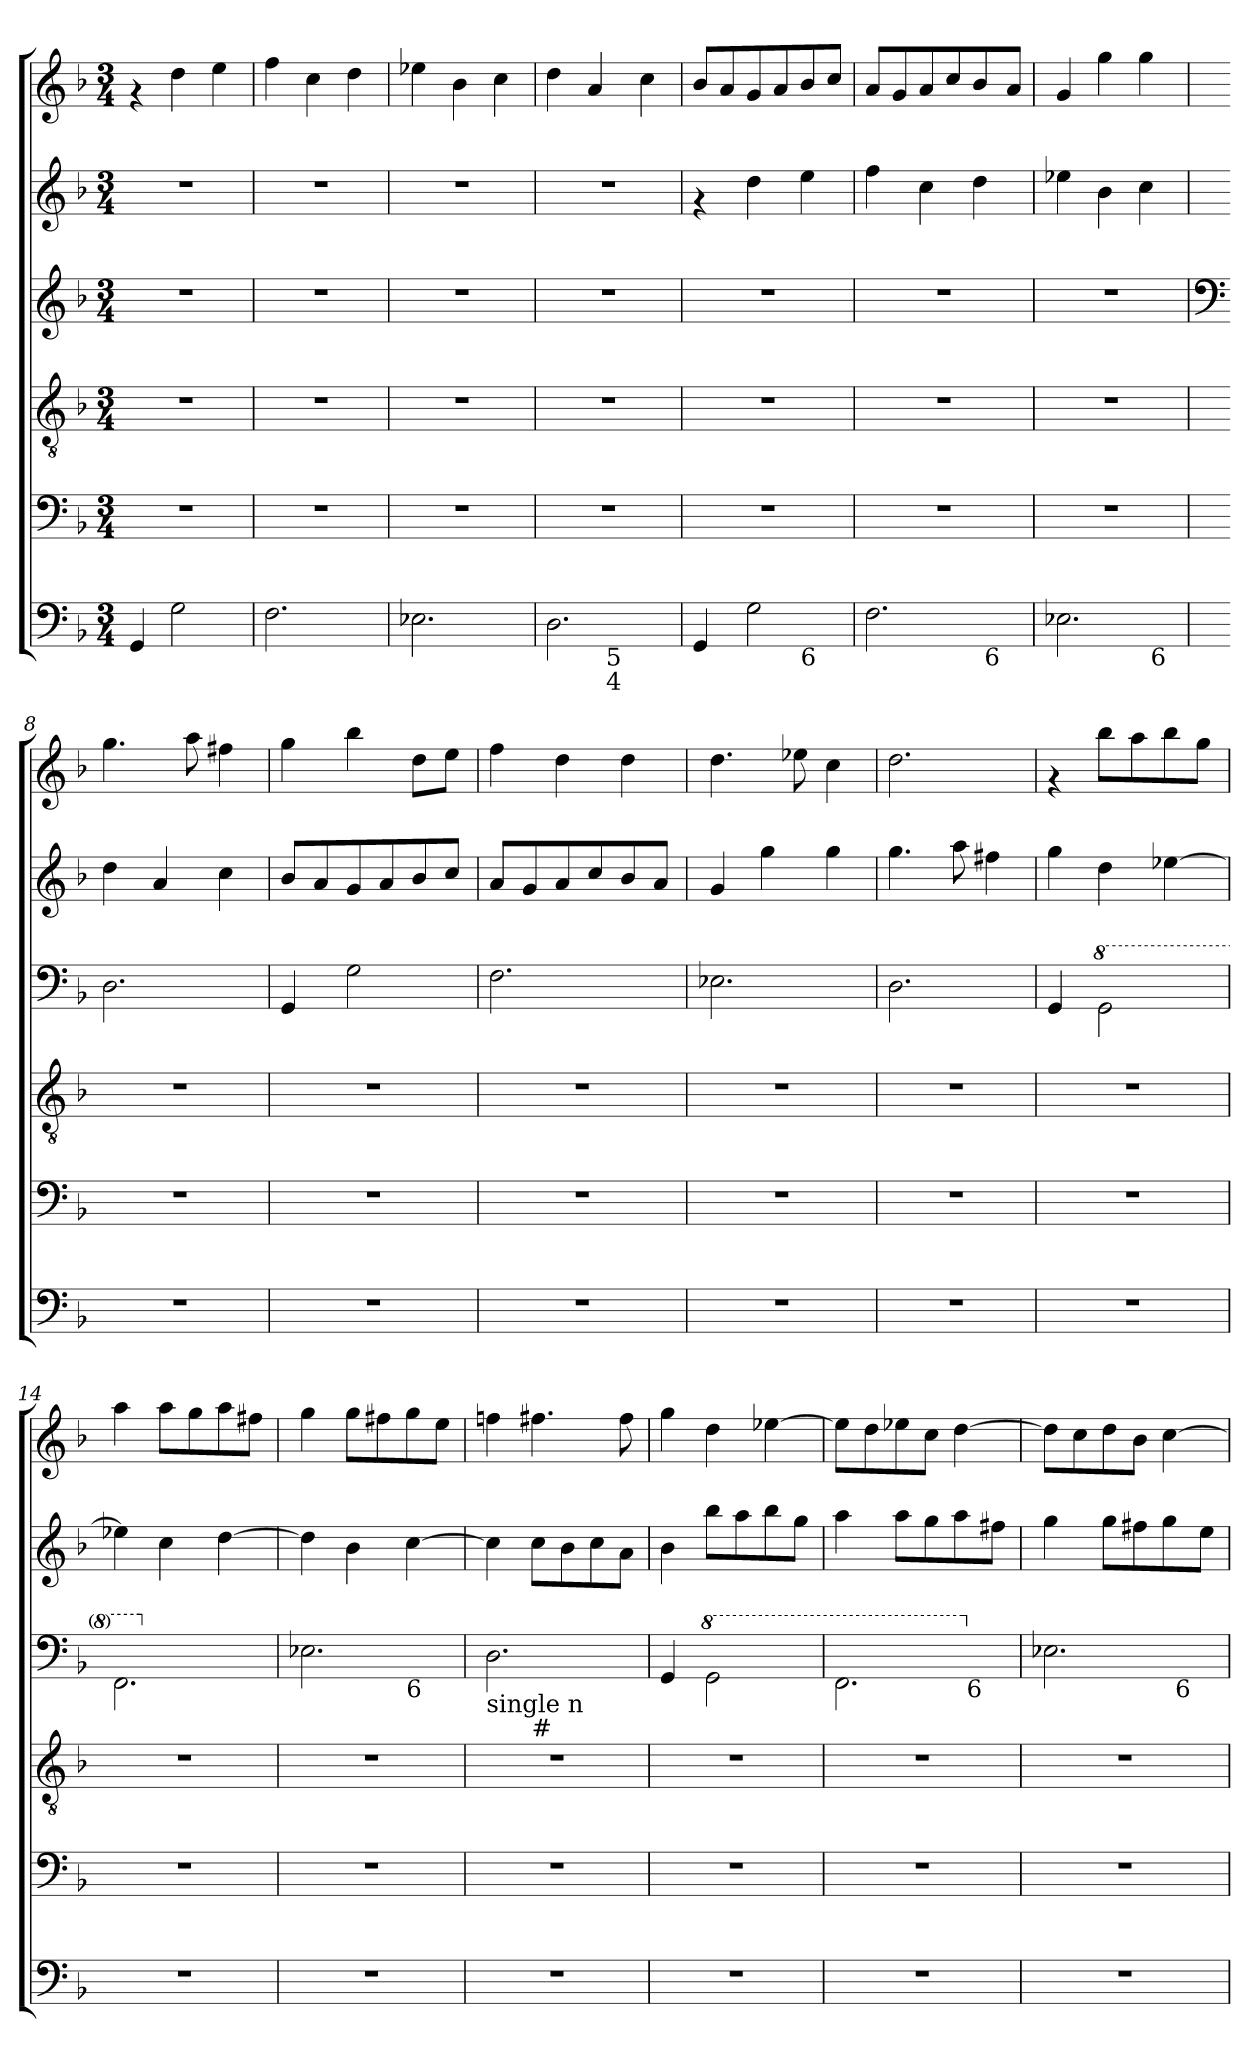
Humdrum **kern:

**kern	**kern	**kern	**kern	**kern	**kern
*part6	*part5	*part4	*part3	*part2	*part1
*staff6	*staff5	*staff4	*staff3	*staff2	*staff1
*clefF4	*clefF4	*clefGv2	*clefG2	*clefG2	*clefG2
*k[b-]	*k[b-]	*k[b-]	*k[b-]	*k[b-]	*k[b-]
*F:	*F:	*F:	*F:	*F:	*F:
*M3/4	*M3/4	*M3/4	*M3/4	*M3/4	*M3/4
=1	=1	=1	=1	=1	=1
4GG/	2.r	2.r	2.r	2.r	4rf
2G<\	.	.	.	.	4dd\
.	.	.	.	.	4ee\
=2	=2	=2	=2	=2	=2
2.F<\	2.r	2.r	2.r	2.r	4ff\
.	.	.	.	.	4cc\
.	.	.	.	.	4dd\
=3	=3	=3	=3	=3	=3
2.E-X\	2.r	2.r	2.r	2.r	4ee-X\
.	.	.	.	.	4b-\
.	.	.	.	.	4cc\
=4	=4	=4	=4	=4	=4
*^	*	*	*	*	*
2.D\	4ryy	2.r	2.r	2.r	2.r	4dd\
.	16ryy	.	.	.	.	4a/
!	!LO:TX:b:t=5	!	!	!	!	!
!	!LO:TX:b:t=4	!	!	!	!	!
.	4..ryy	.	.	.	.	.
.	.	.	.	.	.	4cc\
=5	=5	=5	=5	=5	=5	=5
4GG/	2ryy	2.r	2.r	2.r	4rf	8b-/L
.	.	.	.	.	.	8a/
2G<\	.	.	.	.	4dd\	8g/
.	.	.	.	.	.	8a/
!	!LO:TX:b:t=6	!	!	!	!	!
.	4ryy	.	.	.	4ee\	8b-/
.	.	.	.	.	.	8cc/J
=6	=6	=6	=6	=6	=6	=6
2.F<\	2ryy	2.r	2.r	2.r	4ff\	8a/L
.	.	.	.	.	.	8g/
.	.	.	.	.	4cc\	8a/
.	.	.	.	.	.	8cc/
.	32ryy	.	.	.	4dd\	8b-/
!	!LO:TX:b:t=6	!	!	!	!	!
.	8..ryy	.	.	.	.	.
.	.	.	.	.	.	8a/J
=7	=7	=7	=7	=7	=7	=7
2.E-X\	2ryy	2.r	2.r	2.r	4ee-X\	4g/
.	.	.	.	.	4b-\	4gg\
.	32ryy	.	.	.	4cc\	4gg\
!	!LO:TX:b:t=6	!	!	!	!	!
.	8..ryy	.	.	.	.	.
*v	*v	*	*	*	*	*
!!LO:PB:g=z
=8	=8	=8	=8	=8	=8
*	*	*	*clefF4	*	*
2.r	2.r	2.r	2.D\	4dd\	4.gg\
.	.	.	.	4a/	.
.	.	.	.	.	8aa\
.	.	.	.	4cc\	4ff#X\
=9	=9	=9	=9	=9	=9
2.r	2.r	2.r	4GG/	8b-/L	4gg\
.	.	.	.	8a/	.
.	.	.	2G\	8g/	4bb-\
.	.	.	.	8a/	.
.	.	.	.	8b-/	8dd\L
.	.	.	.	8cc/J	8ee\J
=10	=10	=10	=10	=10	=10
2.r	2.r	2.r	2.F\	8a/L	4ff\
.	.	.	.	8g/	.
.	.	.	.	8a/	4dd\
.	.	.	.	8cc/	.
.	.	.	.	8b-/	4dd\
.	.	.	.	8a/J	.
=11	=11	=11	=11	=11	=11
2.r	2.r	2.r	2.E-X\	4g/	4.dd\
.	.	.	.	4gg\	.
.	.	.	.	.	8ee-X\
.	.	.	.	4gg\	4cc\
=12	=12	=12	=12	=12	=12
2.r	2.r	2.r	2.D\	4.gg\	2.dd\
.	.	.	.	8aa\	.
.	.	.	.	4ff#X\	.
=13	=13	=13	=13	=13	=13
2.r	2.r	2.r	4GG/	4gg\	4rf
*	*	*	*8va	*	*
.	.	.	2G<\	4dd\	8bb-\L
.	.	.	.	.	8aa\
.	.	.	.	[>4ee-X\	8bb-\
.	.	.	.	.	8gg\J
=14	=14	=14	=14	=14	=14
2.r	2.r	2.r	2.F\	4ee-X\]	4aa\
.	.	.	.	4cc\	8aa\L
.	.	.	.	.	8gg\
.	.	.	.	[>4dd\	8aa\
.	.	.	.	.	8ff#X\J
=15	=15	=15	=15	=15	=15
*	*	*	*X8va	*	*
*	*	*	*^	*	*
2.r	2.r	2.r	2.E-X\	2ryy	4dd\]	4gg\
.	.	.	.	.	4b-\	8gg\L
.	.	.	.	.	.	8ff#X\
!	!	!	!	!LO:TX:b:t=6	!	!
.	.	.	.	4ryy	[>4cc\	8gg\
.	.	.	.	.	.	8ee\J
=16	=16	=16	=16	=16	=16	=16
!	!	!	!LO:TX:b:t=single n	!	!	!
2.r	2.r	2.r	2.D\	4ryy	4cc\]	4ffn\
!	!	!	!	!LO:TX:b:t=#	!	!
.	.	.	.	2ryy	8cc\L	4.ff#X\
.	.	.	.	.	8b-\	.
.	.	.	.	.	8cc\	.
.	.	.	.	.	8a\J	8ff#\
*	*	*	*v	*v	*	*
=17	=17	=17	=17	=17	=17
2.r	2.r	2.r	4GG/	4b-\	4gg\
*	*	*	*8va	*	*
.	.	.	2G<\	8bb-\L	4dd\
.	.	.	.	8aa\	.
.	.	.	.	8bb-\	[>4ee-X\
.	.	.	.	8gg\J	.
=18	=18	=18	=18	=18	=18
*	*	*	*^	*	*
2.r	2.r	2.r	2.F\	2ryy	4aa\	8ee-\L]
.	.	.	.	.	.	8dd\
.	.	.	.	.	8aa\L	8ee-X\
.	.	.	.	.	8gg\	8cc\J
.	.	.	.	32ryy	8aa\	[<4dd\
!	!	!	!	!LO:TX:b:t=6	!	!
.	.	.	.	8..ryy	.	.
.	.	.	.	.	8ff#X\J	.
!!LO:PB:g=z
=19	=19	=19	=19	=19	=19	=19
*	*	*	*X8va	*	*	*
2.r	2.r	2.r	2.E-X\	2ryy	4gg\	8dd\L]
.	.	.	.	.	.	8cc\
.	.	.	.	.	8gg\L	8dd\
.	.	.	.	.	8ff#X\	8b-\J
.	.	.	.	32ryy	8gg\	[>4cc\
!	!	!	!	!LO:TX:b:t=6	!	!
.	.	.	.	8..ryy	.	.
.	.	.	.	.	8ee\J	.
*	*	*	*v	*v	*	*
=	=	=	=	=	=
*-	*-	*-	*-	*-	*-
